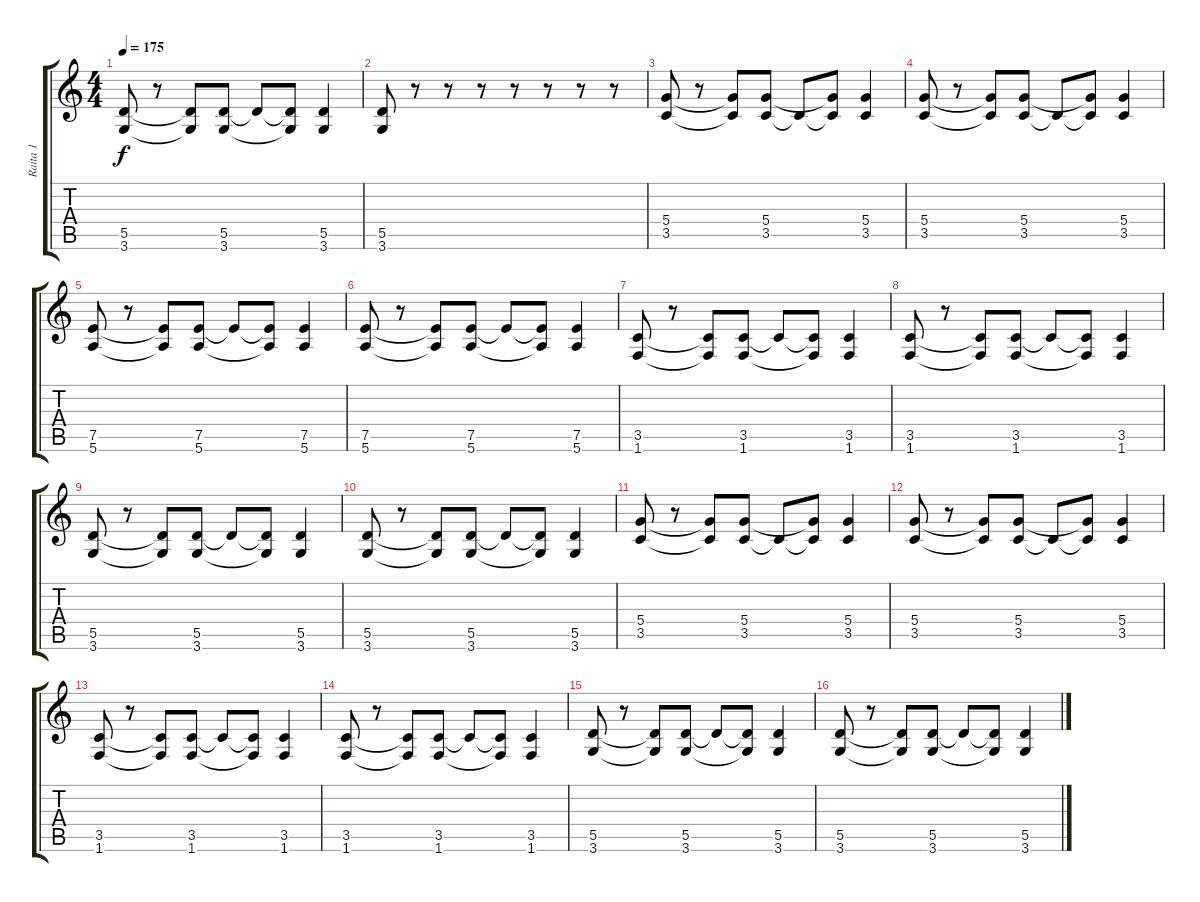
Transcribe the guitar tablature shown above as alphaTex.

\track ("Raita 1" "Raita 1") {instrument distortionguitar}
\staff {score tabs}
\tuning (E4 B3 G3 D3 A2 E2) {hide}
\ts (4 4)
\tempo 175
\clef g2
\ks c
(5.5 3.6).8{dy f} r.8 (5.5{t} 3.6{t}).8 (5.5 3.6).8 5.5{t}.8 (5.5{t} 3.6{t}).8 (5.5 3.6).4 |
(5.5 3.6).8 r.8 r.8 r.8 r.8 r.8 r.8 r.8 |
(5.4 3.5).8 r.8 (5.4{t} 3.5{t}).8 (5.4 3.5).8 3.5{t}.8 (5.4{t} 3.5{t}).8 (5.4 3.5).4 |
(5.4 3.5).8 r.8 (5.4{t} 3.5{t}).8 (5.4 3.5).8 3.5{t}.8 (5.4{t} 3.5{t}).8 (5.4 3.5).4 |
(7.5 5.6).8 r.8 (7.5{t} 5.6{t}).8 (7.5 5.6).8 7.5{t}.8 (7.5{t} 5.6{t}).8 (7.5 5.6).4 |
(7.5 5.6).8 r.8 (7.5{t} 5.6{t}).8 (7.5 5.6).8 7.5{t}.8 (7.5{t} 5.6{t}).8 (7.5 5.6).4 |
(3.5 1.6).8 r.8 (3.5{t} 1.6{t}).8 (3.5 1.6).8 3.5{t}.8 (3.5{t} 1.6{t}).8 (3.5 1.6).4 |
(3.5 1.6).8 r.8 (3.5{t} 1.6{t}).8 (3.5 1.6).8 3.5{t}.8 (3.5{t} 1.6{t}).8 (3.5 1.6).4 |
(5.5 3.6).8 r.8 (5.5{t} 3.6{t}).8 (5.5 3.6).8 5.5{t}.8 (5.5{t} 3.6{t}).8 (5.5 3.6).4 |
(5.5 3.6).8 r.8 (5.5{t} 3.6{t}).8 (5.5 3.6).8 5.5{t}.8 (5.5{t} 3.6{t}).8 (5.5 3.6).4 |
(5.4 3.5).8 r.8 (5.4{t} 3.5{t}).8 (5.4 3.5).8 3.5{t}.8 (5.4{t} 3.5{t}).8 (5.4 3.5).4 |
(5.4 3.5).8 r.8 (5.4{t} 3.5{t}).8 (5.4 3.5).8 3.5{t}.8 (5.4{t} 3.5{t}).8 (5.4 3.5).4 |
(3.5 1.6).8 r.8 (3.5{t} 1.6{t}).8 (3.5 1.6).8 3.5{t}.8 (3.5{t} 1.6{t}).8 (3.5 1.6).4 |
(3.5 1.6).8 r.8 (3.5{t} 1.6{t}).8 (3.5 1.6).8 3.5{t}.8 (3.5{t} 1.6{t}).8 (3.5 1.6).4 |
(5.5 3.6).8 r.8 (5.5{t} 3.6{t}).8 (5.5 3.6).8 5.5{t}.8 (5.5{t} 3.6{t}).8 (5.5 3.6).4 |
(5.5 3.6).8 r.8 (5.5{t} 3.6{t}).8 (5.5 3.6).8 5.5{t}.8 (5.5{t} 3.6{t}).8 (5.5 3.6).4
